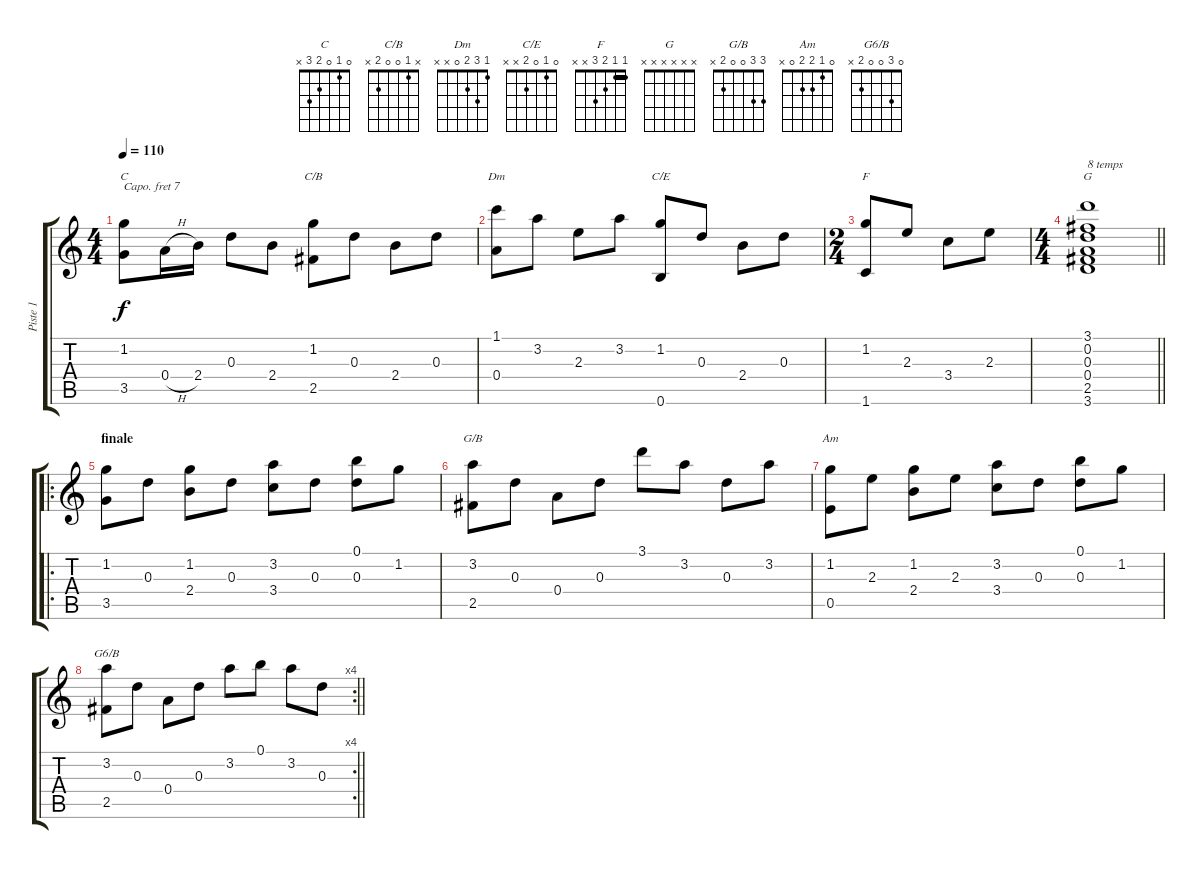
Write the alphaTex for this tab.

\track ("Piste 1" "Piste 1") {instrument acousticguitarsteel}
\staff {score tabs}
\capo 7
\tuning (E4 B3 G3 D3 A2 E2) {hide}
\chord ("C" 0 1 0 2 3 x)
\chord ("C/B" x 1 0 0 2 x)
\chord ("Dm" 1 3 2 0 x x)
\chord ("C/E" 0 1 0 2 x x)
\chord ("F" 1 1 2 3 x x) {barre 1}
\chord ("G" x x x x x x)
\chord ("G/B" 3 3 0 0 2 x)
\chord ("Am" 0 1 2 2 0 x)
\chord ("G6/B" 0 3 0 0 2 x)
\ts (4 4)
\tempo 110
\clef g2
\ks c
(1.2 3.5).8{ch "C" dy f} 0.4{h}.16 2.4.16 0.3.8 2.4.8 (1.2 2.5).8{ch "C/B"} 0.3.8 2.4.8 0.3.8 |
(1.1 0.4).8{ch "Dm"} 3.2.8 2.3.8 3.2.8 (1.2 0.6).8{ch "C/E"} 0.3.8 2.4.8 0.3.8 |
\ts (2 4)
(1.2 1.6).8{ch "F"} 2.3.8 3.4.8 2.3.8 |
\ts (4 4)
\barLineRight lightlight
(3.1 0.2 0.3 0.4 2.5 3.6).1{ch "G" txt "8 temps"} |
\ro
\section ("" "finale")
(1.2 3.5).8 0.3.8 (1.2 2.4).8 0.3.8 (3.2 3.4).8 0.3.8 (0.1 0.3).8 1.2.8 |
(3.2 2.5).8{ch "G/B"} 0.3.8 0.4.8 0.3.8 3.1.8 3.2.8 0.3.8 3.2.8 |
(1.2 0.5).8{ch "Am"} 2.3.8 (1.2 2.4).8 2.3.8 (3.2 3.4).8 0.3.8 (0.1 0.3).8 1.2.8 |
\rc 4
\barLineRight lightlight
(3.2 2.5).8{ch "G6/B"} 0.3.8 0.4.8 0.3.8 3.2.8 0.1.8 3.2.8 0.3.8
